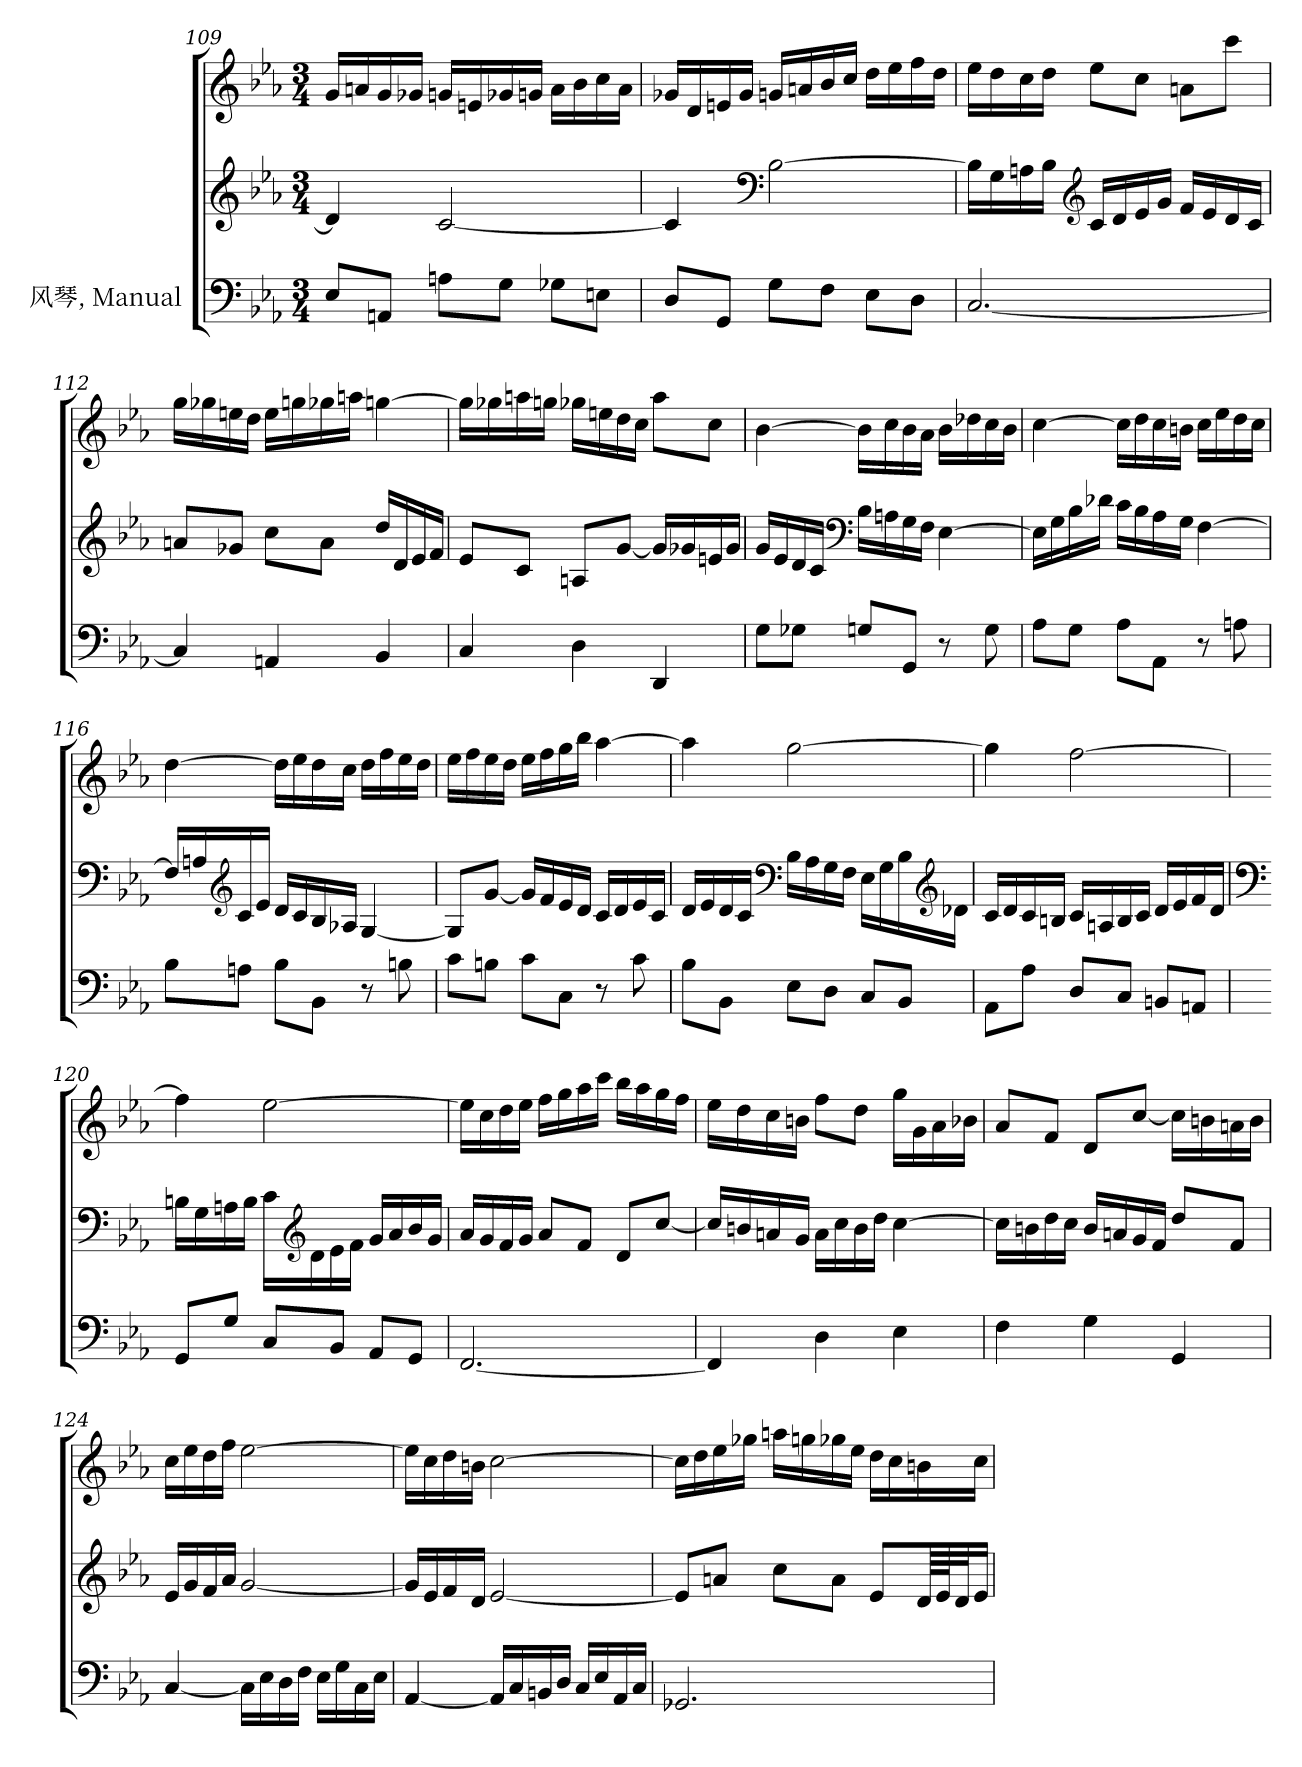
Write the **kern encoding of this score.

**kern	**kern	**kern
*part1	*part1	*part1
*staff3	*staff2	*staff1
*I"风琴, Manual	*	*
*clefF4	*clefG2	*clefG2
*k[b-e-a-]	*k[b-e-a-]	*k[b-e-a-]
*M3/4	*M3/4	*M3/4
=109	=109	=109
8E-/L	4d/]	16g/LL
.	.	16an/
8AAn/J	.	16g/
.	.	16g-X/JJ
8An\L	[2c/	16gn/LL
.	.	16en/
8G\J	.	16g-X/
.	.	16gn/JJ
8G-X\L	.	16a\LL
.	.	16b-\
8En\J	.	16cc\
.	.	16a\JJ
!!LO:LB:g=z
=110	=110	=110
8D/L	4c/]	16g-X/LL
.	.	16d/
8GG/J	.	16en/
.	.	16g-/JJ
*	*clefF4	*
8G\L	[2B-\	16gn/LL
.	.	16an/
8F\J	.	16b-/
.	.	16cc/JJ
8E-\L	.	16dd\LL
.	.	16ee-\
8D\J	.	16ff\
.	.	16dd\JJ
=111	=111	=111
[2.C/	16B-\LL]	16ee-\LL
.	16G\	16dd\
.	16An\	16cc\
.	16B-\JJ	16dd\JJ
*	*clefG2	*
.	16c/LL	8ee-\L
.	16d/	.
.	16e-/	8cc\J
.	16g/JJ	.
.	16f/LL	8an\L
.	16e-/	.
.	16d/	8ccc\J
.	16c/JJ	.
!!LO:LB:g=z
=112	=112	=112
4C/]	8an/L	16gg\LL
.	.	16gg-X\
.	8g-X/J	16een\
.	.	16dd\JJ
4AAn/	8cc\L	16ee\LL
.	.	16ggn\
.	8a\J	16gg-X\
.	.	16aan\JJ
4BB-/	16dd/LL	[4ggn\
.	16d/	.
.	16e-/	.
.	16f/JJ	.
=113	=113	=113
4C/	8e-/L	16gg\LL]
.	.	16gg-X\
.	8c/J	16aan\
.	.	16ggn\JJ
4D\	8An/L	16gg-X\LL
.	.	16een\
.	[8g/J	16dd\
.	.	16cc\JJ
4DD/	16g/LL]	8aa\L
.	16g-X/	.
.	16en/	8cc\J
.	16g-/JJ	.
!!LO:LB:g=z
=114	=114	=114
8G\L	16g/LL	[4b-\
.	16e-/	.
8G-X\J	16d/	.
.	16c/JJ	.
*	*clefF4	*
8Gn/L	16B-\LL	16b-\LL]
.	16An\	16cc\
8GG/J	16G\	16b-\
.	16F\JJ	16a-\JJ
8r	[4E-\	16b-\LL
.	.	16dd-X\
8G\	.	16cc\
.	.	16b-\JJ
=115	=115	=115
8A-\L	16E-\LL]	[4cc\
.	16G\	.
8G\J	16B-\	.
.	16d-X\JJ	.
8A-\L	16c\LL	16cc\LL]
.	16B-\	16dd\
8AA-\J	16A-\	16cc\
.	16G\JJ	16bn\JJ
8r	[4F\	16cc\LL
.	.	16ee-\
8An\	.	16dd\
.	.	16cc\JJ
=116	=116	=116
8B-\L	16F/LL]	[4dd\
.	16An/	.
*	*clefG2	*
8An\J	16c/	.
.	16e-/JJ	.
8B-\L	16d/LL	16dd\LL]
.	16c/	16ee-\
8BB-\J	16B-/	16dd\
.	16A-X/JJ	16cc\JJ
8r	[4G/	16dd\LL
.	.	16ff\
8Bn\	.	16ee-\
.	.	16dd\JJ
!!LO:PB:g=z
=117	=117	=117
8c\L	8G/L]	16ee-\LL
.	.	16ff\
8Bn\J	[8g/J	16ee-\
.	.	16dd\JJ
8c\L	16g/LL]	16ee-\LL
.	16f/	16ff\
8C\J	16e-/	16gg\
.	16d/JJ	16bb-\JJ
8r	16c/LL	[4aa-\
.	16d/	.
8c\	16e-/	.
.	16c/JJ	.
=118	=118	=118
8B-\L	16d/LL	4aa-\]
.	16e-/	.
8BB-\J	16d/	.
.	16c/JJ	.
*	*clefF4	*
8E-\L	16B-\LL	[2gg\
.	16A-\	.
8D\J	16G\	.
.	16F\JJ	.
8C/L	16E-\LL	.
.	16G\	.
8BB-/J	16B-\	.
*	*clefG2	*
.	16d-X\JJ	.
=119	=119	=119
8AA-\L	16c/LL	4gg\]
.	16d/	.
8A-\J	16c/	.
.	16Bn/JJ	.
8D/L	16c/LL	[2ff\
.	16An/	.
8C/J	16B/	.
.	16c/JJ	.
8BBn/L	16d/LL	.
.	16e-/	.
8AAn/J	16f/	.
.	16d/JJ	.
!!LO:LB:g=z
=120	=120	=120
*	*clefF4	*
8GG/L	16Bn\LL	4ff\]
.	16G\	.
8G/J	16An\	.
.	16B\JJ	.
8C/L	16c\LL	[2ee-\
*	*clefG2	*
.	16d\	.
8BB-/J	16e-\	.
.	16f\JJ	.
8AA-/L	16g/LL	.
.	16a-/	.
8GG/J	16b-/	.
.	16g/JJ	.
=121	=121	=121
[2.FF/	16a-/LL	16ee-\LL]
.	16g/	16cc\
.	16f/	16dd\
.	16g/JJ	16ee-\JJ
.	8a-/L	16ff\LL
.	.	16gg\
.	8f/J	16aa-\
.	.	16ccc\JJ
.	8d/L	16bb-\LL
.	.	16aa-\
.	[8cc/J	16gg\
.	.	16ff\JJ
=122	=122	=122
4FF/]	16cc/LL]	16ee-\LL
.	16bn/	16dd\
.	16an/	16cc\
.	16g/JJ	16bn\JJ
4D\	16a\LL	8ff\L
.	16cc\	.
.	16b\	8dd\J
.	16dd\JJ	.
4E-\	[4cc\	16gg\LL
.	.	16g\
.	.	16a-\
.	.	16b-X\JJ
!!LO:LB:g=z
=123	=123	=123
4F\	16cc\LL]	8a-/L
.	16bn\	.
.	16dd\	8f/J
.	16cc\JJ	.
4G\	16b/LL	8d/L
.	16an/	.
.	16g/	[8cc/J
.	16f/JJ	.
4GG/	8dd/L	16cc\LL]
.	.	16bn\
.	8f/J	16an\
.	.	16b\JJ
=124	=124	=124
*	*	*MM44
[4C/	16e-/LL	16cc\LL
.	16g/	16ee-\
.	16f/	16dd\
.	16a-/JJ	16ff\JJ
16C\LL]	[2g/	[2ee-\
16E-\	.	.
16D\	.	.
16F\JJ	.	.
16E-\LL	.	.
16G\	.	.
16C\	.	.
16E-\JJ	.	.
=125	=125	=125
*	*	*MM41
[4AA-/	16g/LL]	16ee-\LL]
.	16e-/	16cc\
.	16f/	16dd\
.	16d/JJ	16bn\JJ
16AA-/LL]	[2e-/	[2cc\
16C/	.	.
16BBn/	.	.
16D/JJ	.	.
16C/LL	.	.
16E-/	.	.
16AA-/	.	.
16C/JJ	.	.
!!LO:LB:g=z
=126	=126	=126
*	*	*MM39
2.GG-X/	8e-/L]	16cc\LL]
.	.	16dd\
.	8an/J	16ee-\
.	.	16gg-X\JJ
.	8cc\L	16aan\LL
.	.	16ggn\
.	8a\J	16gg-X\
.	.	16ee-\JJ
.	8e-/L	16dd\LL
.	.	16cc\
.	64d/LLL	16bn\
.	64e-/J	.
.	32d/J	.
.	16e-/JJ	16cc\JJ
=	=	=
*-	*-	*-
